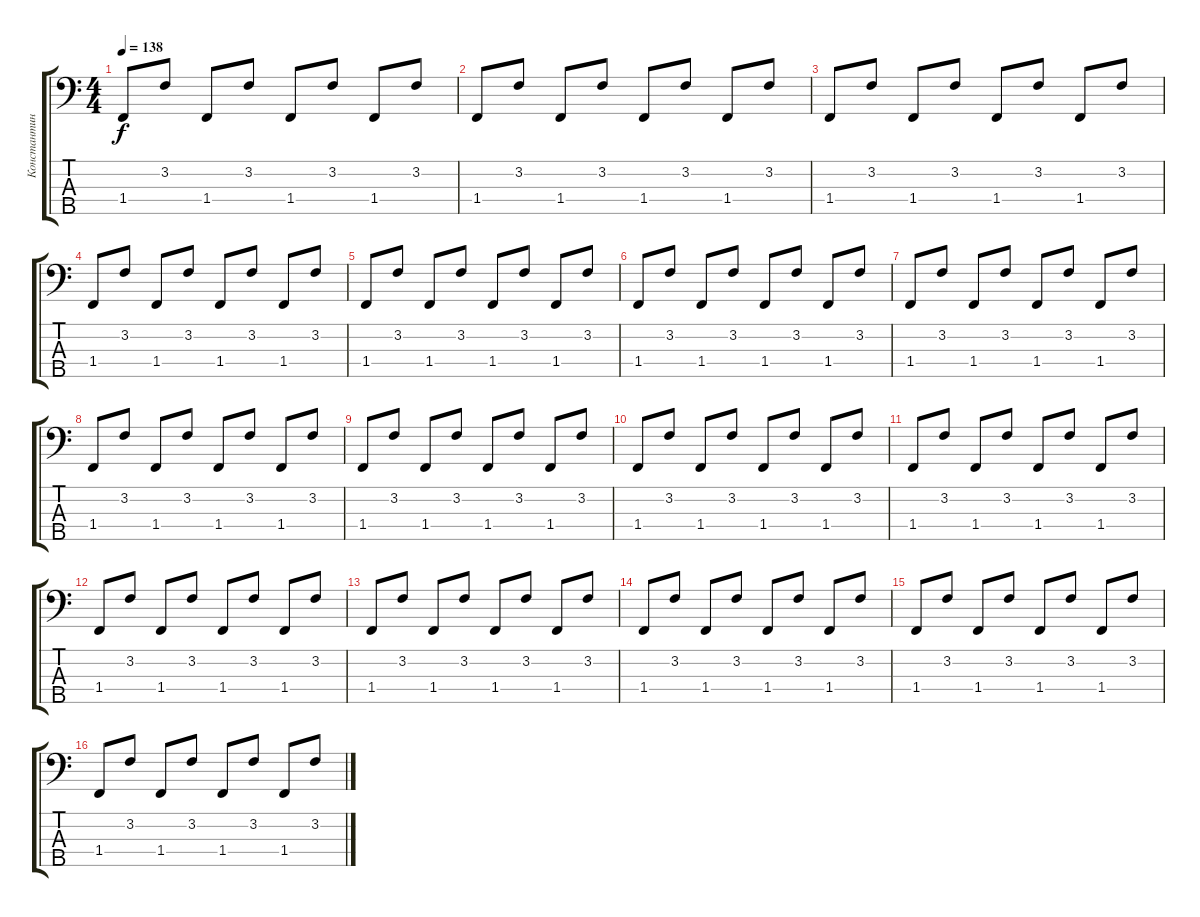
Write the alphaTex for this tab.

\track ("Константин Бекрев (программирование)" "Константин") {instrument synthbass2}
\staff {score tabs}
\tuning (G2 D2 A1 E1 B0) {hide}
\ts (4 4)
\tempo 138
\clef f4
\ks c
1.4.8{dy f} 3.2.8 1.4.8 3.2.8 1.4.8 3.2.8 1.4.8 3.2.8 |
1.4.8 3.2.8 1.4.8 3.2.8 1.4.8 3.2.8 1.4.8 3.2.8 |
1.4.8 3.2.8 1.4.8 3.2.8 1.4.8 3.2.8 1.4.8 3.2.8 |
1.4.8 3.2.8 1.4.8 3.2.8 1.4.8 3.2.8 1.4.8 3.2.8 |
1.4.8 3.2.8 1.4.8 3.2.8 1.4.8 3.2.8 1.4.8 3.2.8 |
1.4.8 3.2.8 1.4.8 3.2.8 1.4.8 3.2.8 1.4.8 3.2.8 |
1.4.8 3.2.8 1.4.8 3.2.8 1.4.8 3.2.8 1.4.8 3.2.8 |
1.4.8 3.2.8 1.4.8 3.2.8 1.4.8 3.2.8 1.4.8 3.2.8 |
1.4.8 3.2.8 1.4.8 3.2.8 1.4.8 3.2.8 1.4.8 3.2.8 |
1.4.8 3.2.8 1.4.8 3.2.8 1.4.8 3.2.8 1.4.8 3.2.8 |
1.4.8 3.2.8 1.4.8 3.2.8 1.4.8 3.2.8 1.4.8 3.2.8 |
1.4.8 3.2.8 1.4.8 3.2.8 1.4.8 3.2.8 1.4.8 3.2.8 |
1.4.8 3.2.8 1.4.8 3.2.8 1.4.8 3.2.8 1.4.8 3.2.8 |
1.4.8 3.2.8 1.4.8 3.2.8 1.4.8 3.2.8 1.4.8 3.2.8 |
1.4.8 3.2.8 1.4.8 3.2.8 1.4.8 3.2.8 1.4.8 3.2.8 |
1.4.8 3.2.8 1.4.8 3.2.8 1.4.8 3.2.8 1.4.8 3.2.8
